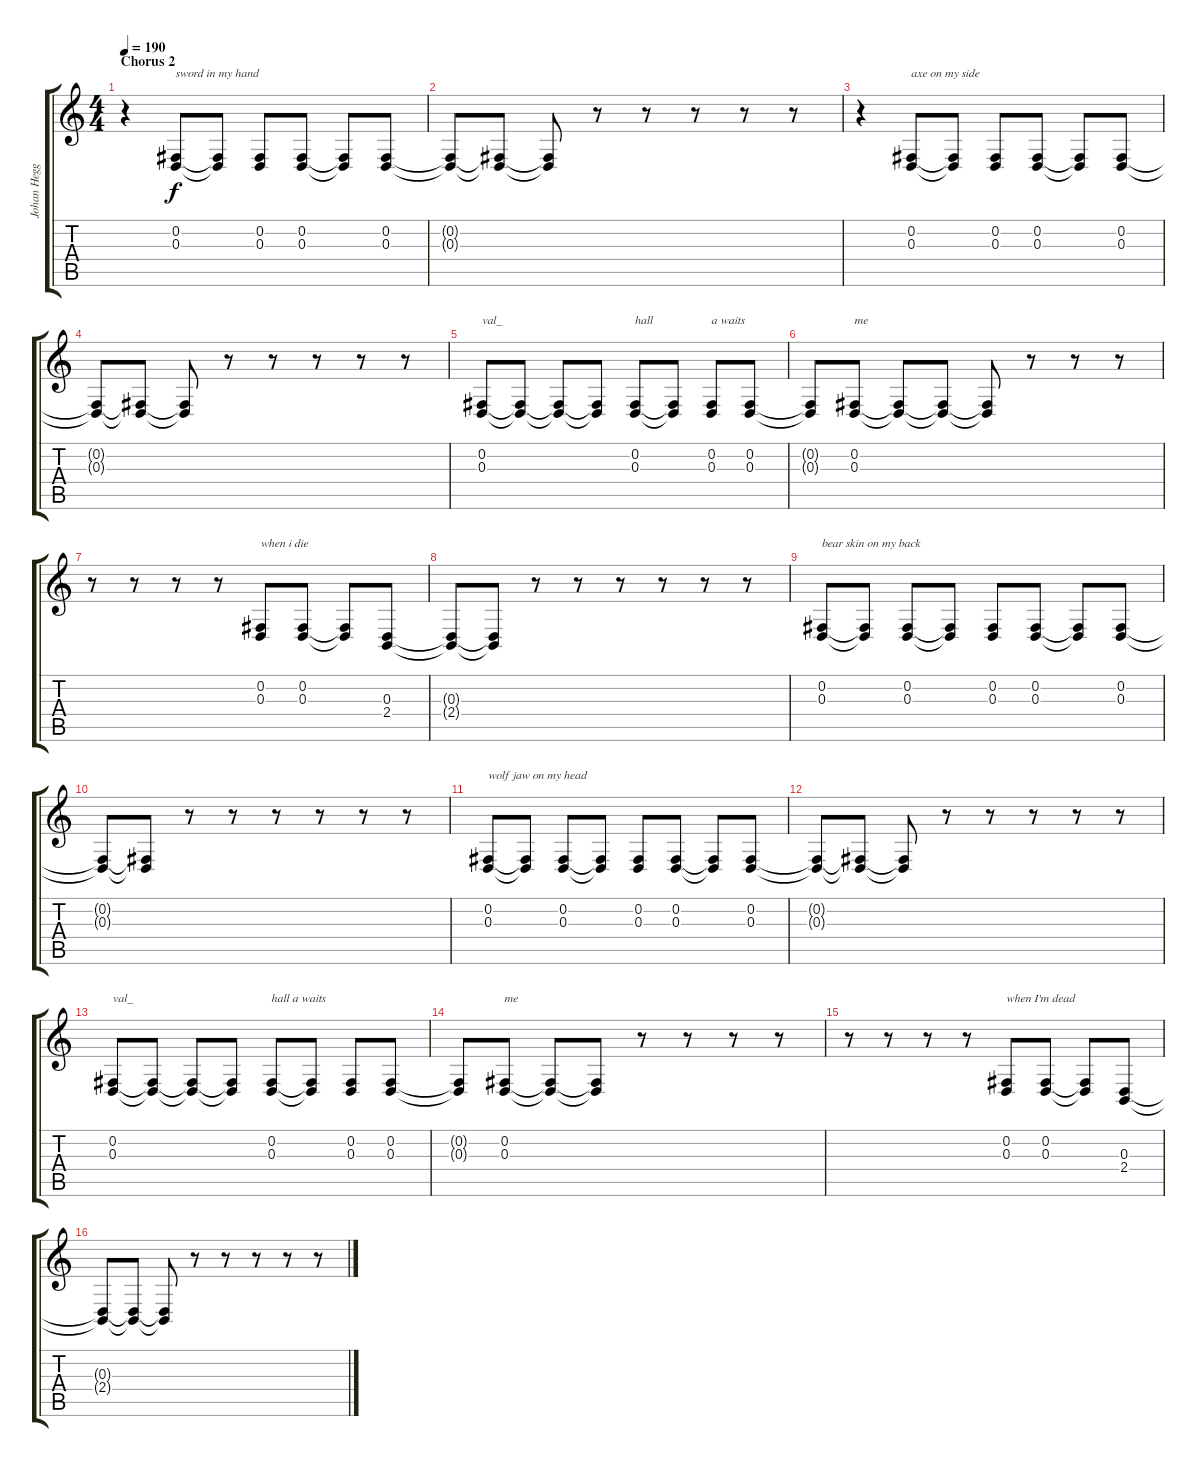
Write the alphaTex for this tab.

\track ("Johan Hegg" "Johan Hegg") {instrument gunshot}
\staff {score tabs}
\tuning (B3 Gb3 D3 A2 E2 B1) {hide}
\ts (4 4)
\section ("" "Chorus 2")
\tempo 190
\clef g2
\ks c
r.4{dy f} (0.2 0.3).8{txt "sword in my hand"} (0.2{t} 0.3{t}).8 (0.2 0.3).8 (0.2 0.3).8 (0.2{t} 0.3{t}).8 (0.2 0.3).8 |
(0.2{t} 0.3{t}).8 (0.2{t} 0.3{t}).8 (0.2{t} 0.3{t}).8 r.8 r.8 r.8 r.8 r.8 |
r.4 (0.2 0.3).8{txt "axe on my side"} (0.2{t} 0.3{t}).8 (0.2 0.3).8 (0.2 0.3).8 (0.2{t} 0.3{t}).8 (0.2 0.3).8 |
(0.2{t} 0.3{t}).8 (0.2{t} 0.3{t}).8 (0.2{t} 0.3{t}).8 r.8 r.8 r.8 r.8 r.8 |
(0.2 0.3).8{txt "val_"} (0.2{t} 0.3{t}).8 (0.2{t} 0.3{t}).8 (0.2{t} 0.3{t}).8 (0.2 0.3).8{txt "hall"} (0.2{t} 0.3{t}).8 (0.2 0.3).8{txt "a waits"} (0.2 0.3).8 |
(0.2{t} 0.3{t}).8 (0.2 0.3).8{txt "me"} (0.2{t} 0.3{t}).8 (0.2{t} 0.3{t}).8 (0.2{t} 0.3{t}).8 r.8 r.8 r.8 |
r.8 r.8 r.8 r.8 (0.2 0.3).8{txt "when i die"} (0.2 0.3).8 (0.2{t} 0.3{t}).8 (0.3 2.4).8 |
(0.3{t} 2.4{t}).8 (0.3{t} 2.4{t}).8 r.8 r.8 r.8 r.8 r.8 r.8 |
(0.2 0.3).8{txt "bear skin on my back"} (0.2{t} 0.3{t}).8 (0.2 0.3).8 (0.2{t} 0.3{t}).8 (0.2 0.3).8 (0.2 0.3).8 (0.2{t} 0.3{t}).8 (0.2 0.3).8 |
(0.2{t} 0.3{t}).8 (0.2{t} 0.3{t}).8 r.8 r.8 r.8 r.8 r.8 r.8 |
(0.2 0.3).8{txt "wolf jaw on my head"} (0.2{t} 0.3{t}).8 (0.2 0.3).8 (0.2{t} 0.3{t}).8 (0.2 0.3).8 (0.2 0.3).8 (0.2{t} 0.3{t}).8 (0.2 0.3).8 |
(0.2{t} 0.3{t}).8 (0.2{t} 0.3{t}).8 (0.2{t} 0.3{t}).8 r.8 r.8 r.8 r.8 r.8 |
(0.2 0.3).8{txt "val_"} (0.2{t} 0.3{t}).8 (0.2{t} 0.3{t}).8 (0.2{t} 0.3{t}).8 (0.2 0.3).8{txt "hall a waits "} (0.2{t} 0.3{t}).8 (0.2 0.3).8 (0.2 0.3).8 |
(0.2{t} 0.3{t}).8 (0.2 0.3).8{txt "me"} (0.2{t} 0.3{t}).8 (0.2{t} 0.3{t}).8 r.8 r.8 r.8 r.8 |
r.8 r.8 r.8 r.8 (0.2 0.3).8{txt "when I'm dead"} (0.2 0.3).8 (0.2{t} 0.3{t}).8 (0.3 2.4).8 |
(0.3{t} 2.4{t}).8 (0.3{t} 2.4{t}).8 (0.3{t} 2.4{t}).8 r.8 r.8 r.8 r.8 r.8
